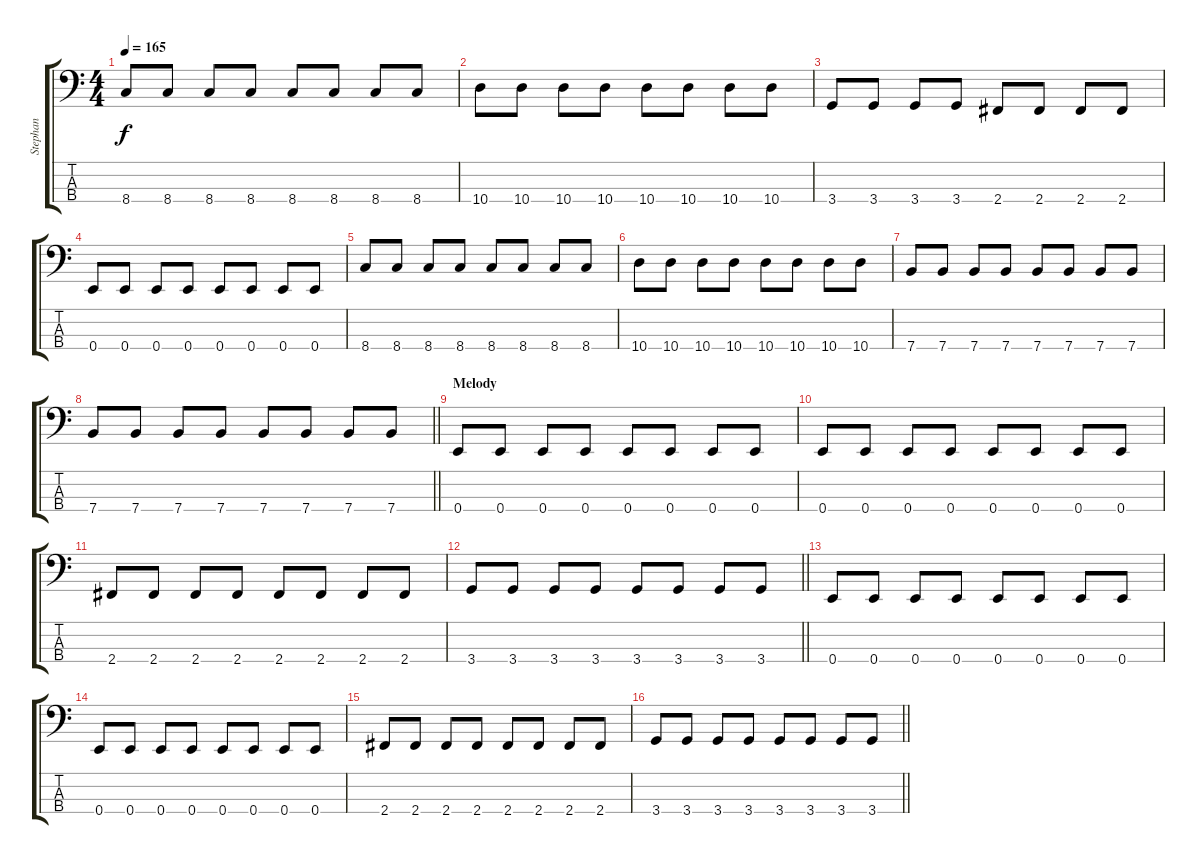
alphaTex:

\track ("Stephan" "Stephan") {instrument electricbasspick}
\staff {score tabs}
\tuning (G2 D2 A1 E1) {hide}
\ts (4 4)
\tempo 165
\clef f4
\ks c
8.4.8{dy f} 8.4.8 8.4.8 8.4.8 8.4.8 8.4.8 8.4.8 8.4.8 |
10.4.8 10.4.8 10.4.8 10.4.8 10.4.8 10.4.8 10.4.8 10.4.8 |
3.4.8 3.4.8 3.4.8 3.4.8 2.4.8 2.4.8 2.4.8 2.4.8 |
0.4.8 0.4.8 0.4.8 0.4.8 0.4.8 0.4.8 0.4.8 0.4.8 |
8.4.8 8.4.8 8.4.8 8.4.8 8.4.8 8.4.8 8.4.8 8.4.8 |
10.4.8 10.4.8 10.4.8 10.4.8 10.4.8 10.4.8 10.4.8 10.4.8 |
7.4.8 7.4.8 7.4.8 7.4.8 7.4.8 7.4.8 7.4.8 7.4.8 |
\barLineRight lightlight
7.4.8 7.4.8 7.4.8 7.4.8 7.4.8 7.4.8 7.4.8 7.4.8 |
\section ("" "Melody")
0.4.8 0.4.8 0.4.8 0.4.8 0.4.8 0.4.8 0.4.8 0.4.8 |
0.4.8 0.4.8 0.4.8 0.4.8 0.4.8 0.4.8 0.4.8 0.4.8 |
2.4.8 2.4.8 2.4.8 2.4.8 2.4.8 2.4.8 2.4.8 2.4.8 |
\barLineRight lightlight
3.4.8 3.4.8 3.4.8 3.4.8 3.4.8 3.4.8 3.4.8 3.4.8 |
0.4.8 0.4.8 0.4.8 0.4.8 0.4.8 0.4.8 0.4.8 0.4.8 |
0.4.8 0.4.8 0.4.8 0.4.8 0.4.8 0.4.8 0.4.8 0.4.8 |
2.4.8 2.4.8 2.4.8 2.4.8 2.4.8 2.4.8 2.4.8 2.4.8 |
\barLineRight lightlight
3.4.8 3.4.8 3.4.8 3.4.8 3.4.8 3.4.8 3.4.8 3.4.8
